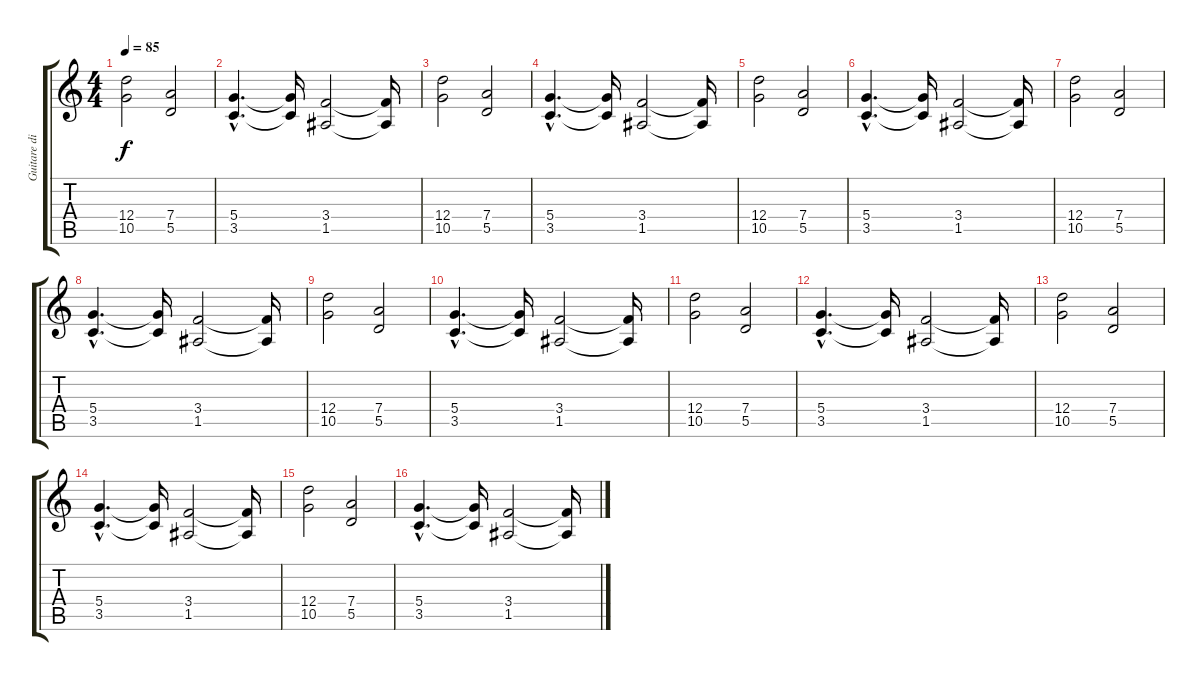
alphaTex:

\track ("Guitare disto" "Guitare di") {instrument distortionguitar}
\staff {score tabs}
\tuning (E4 B3 G3 D3 A2 E2) {hide}
\ts (4 4)
\tempo 85
\clef g2
\ks c
(12.4 10.5).2{dy f} (7.4 5.5).2 |
(5.4{hac} 3.5{hac}).4{d} (5.4{t} 3.5{t}).16 (3.4 1.5).2 (3.4{t} 1.5{t}).16 |
(12.4 10.5).2 (7.4 5.5).2 |
(5.4{hac} 3.5{hac}).4{d} (5.4{t} 3.5{t}).16 (3.4 1.5).2 (3.4{t} 1.5{t}).16 |
(12.4 10.5).2 (7.4 5.5).2 |
(5.4{hac} 3.5{hac}).4{d} (5.4{t} 3.5{t}).16 (3.4 1.5).2 (3.4{t} 1.5{t}).16 |
(12.4 10.5).2 (7.4 5.5).2 |
(5.4{hac} 3.5{hac}).4{d} (5.4{t} 3.5{t}).16 (3.4 1.5).2 (3.4{t} 1.5{t}).16 |
(12.4 10.5).2 (7.4 5.5).2 |
(5.4{hac} 3.5{hac}).4{d} (5.4{t} 3.5{t}).16 (3.4 1.5).2 (3.4{t} 1.5{t}).16 |
(12.4 10.5).2 (7.4 5.5).2 |
(5.4{hac} 3.5{hac}).4{d} (5.4{t} 3.5{t}).16 (3.4 1.5).2 (3.4{t} 1.5{t}).16 |
(12.4 10.5).2 (7.4 5.5).2 |
(5.4{hac} 3.5{hac}).4{d} (5.4{t} 3.5{t}).16 (3.4 1.5).2 (3.4{t} 1.5{t}).16 |
(12.4 10.5).2 (7.4 5.5).2 |
(5.4{hac} 3.5{hac}).4{d} (5.4{t} 3.5{t}).16 (3.4 1.5).2 (3.4{t} 1.5{t}).16
